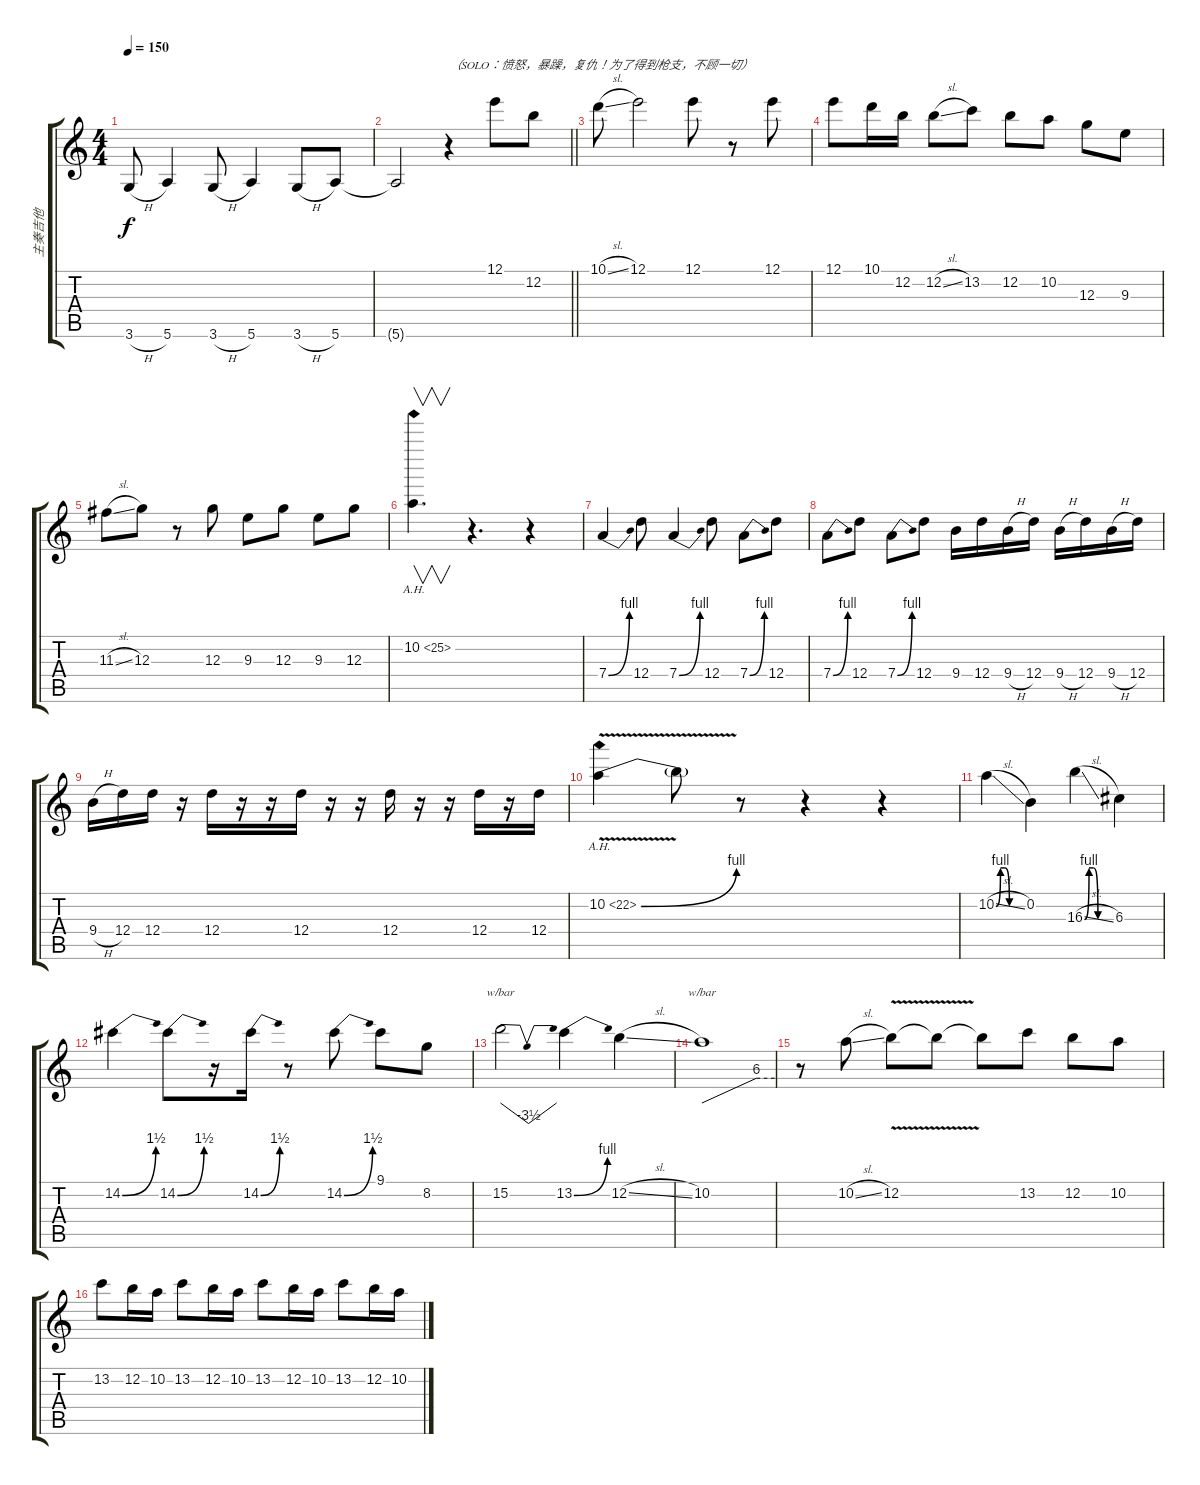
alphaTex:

\track ("主奏吉他" "主奏吉他") {instrument overdrivenguitar}
\staff {score tabs}
\tuning (E4 B3 G3 D3 A2 E2) {hide}
\ts (4 4)
\tempo 150
\clef g2
\ks c
3.6{h}.8{dy f} 5.6.4 3.6{h}.8 5.6.4 3.6{h}.8 5.6.8 |
\barLineRight lightlight
5.6{t}.2 r.4{txt "（SOLO：愤怒，暴躁，复仇！为了得到枪支，不顾一切）"} 12.1.8{volume 16 balance 8 instrument overdrivenguitar} 12.2.8 |
10.1{sl}.8 12.1.2 12.1.8 r.8 12.1.8 |
12.1.8 10.1.16 12.2.16 12.2{sl}.8 13.2.8 12.2.8 10.2.8 12.3.8 9.3.8 |
11.3{sl}.8 12.3.8 r.8 12.3.8 9.3.8 12.3.8 9.3.8 12.3.8 |
10.2{ah 15}.4{v d} r.4{d} r.4 |
7.4{be (bend 0 0 60 4)}.4 12.4.8 7.4{be (bend 0 0 60 4)}.4 12.4.8 7.4{be (bend 0 0 60 4)}.8 12.4.8 |
7.4{be (bend 0 0 60 4)}.8 12.4.8 7.4{be (bend 0 0 60 4)}.8 12.4.8 9.4.16 12.4.16 9.4{h}.16 12.4.16 9.4{h}.16 12.4.16 9.4{h}.16 12.4.16 |
9.4{h}.16 12.4.16 12.4.16 r.16 12.4.16 r.16 r.16 12.4.16 r.16 r.16 12.4.16 r.16 r.16 12.4.16 r.16 12.4.16 |
10.2{be (bend 0 0 60 4) ah 12 v}.4 10.2{t}.8 r.8 r.4 r.4 |
10.2{be (custom 0 0 10 4 20 4 30 0 60 0) sl}.4 0.2.4 16.3{be (custom 0 0 10 4 20 4 30 0 60 0) sl}.4 6.3.4 |
14.2{be (bend 0 0 60 6)}.4 14.2{be (bend 0 0 60 6)}.8 r.16 14.2{be (bend 0 0 60 6)}.16 r.8 14.2{be (bend 0 0 60 6)}.8 9.1.8 8.2.8 |
15.2.2{tbe (dip default 0 0 30 -14 60 0)} 13.2{be (bend 0 0 60 4)}.4 12.2{sl}.4 |
10.2.1{tbe (custom default 0 0 45 24 60 24)} |
r.8 10.2{sl}.8 12.2{v}.8 12.2{t}.8 12.2{t}.8 13.2.8 12.2.8 10.2.8 |
13.2.8 12.2.16 10.2.16 13.2.8 12.2.16 10.2.16 13.2.8 12.2.16 10.2.16 13.2.8 12.2.16 10.2.16
